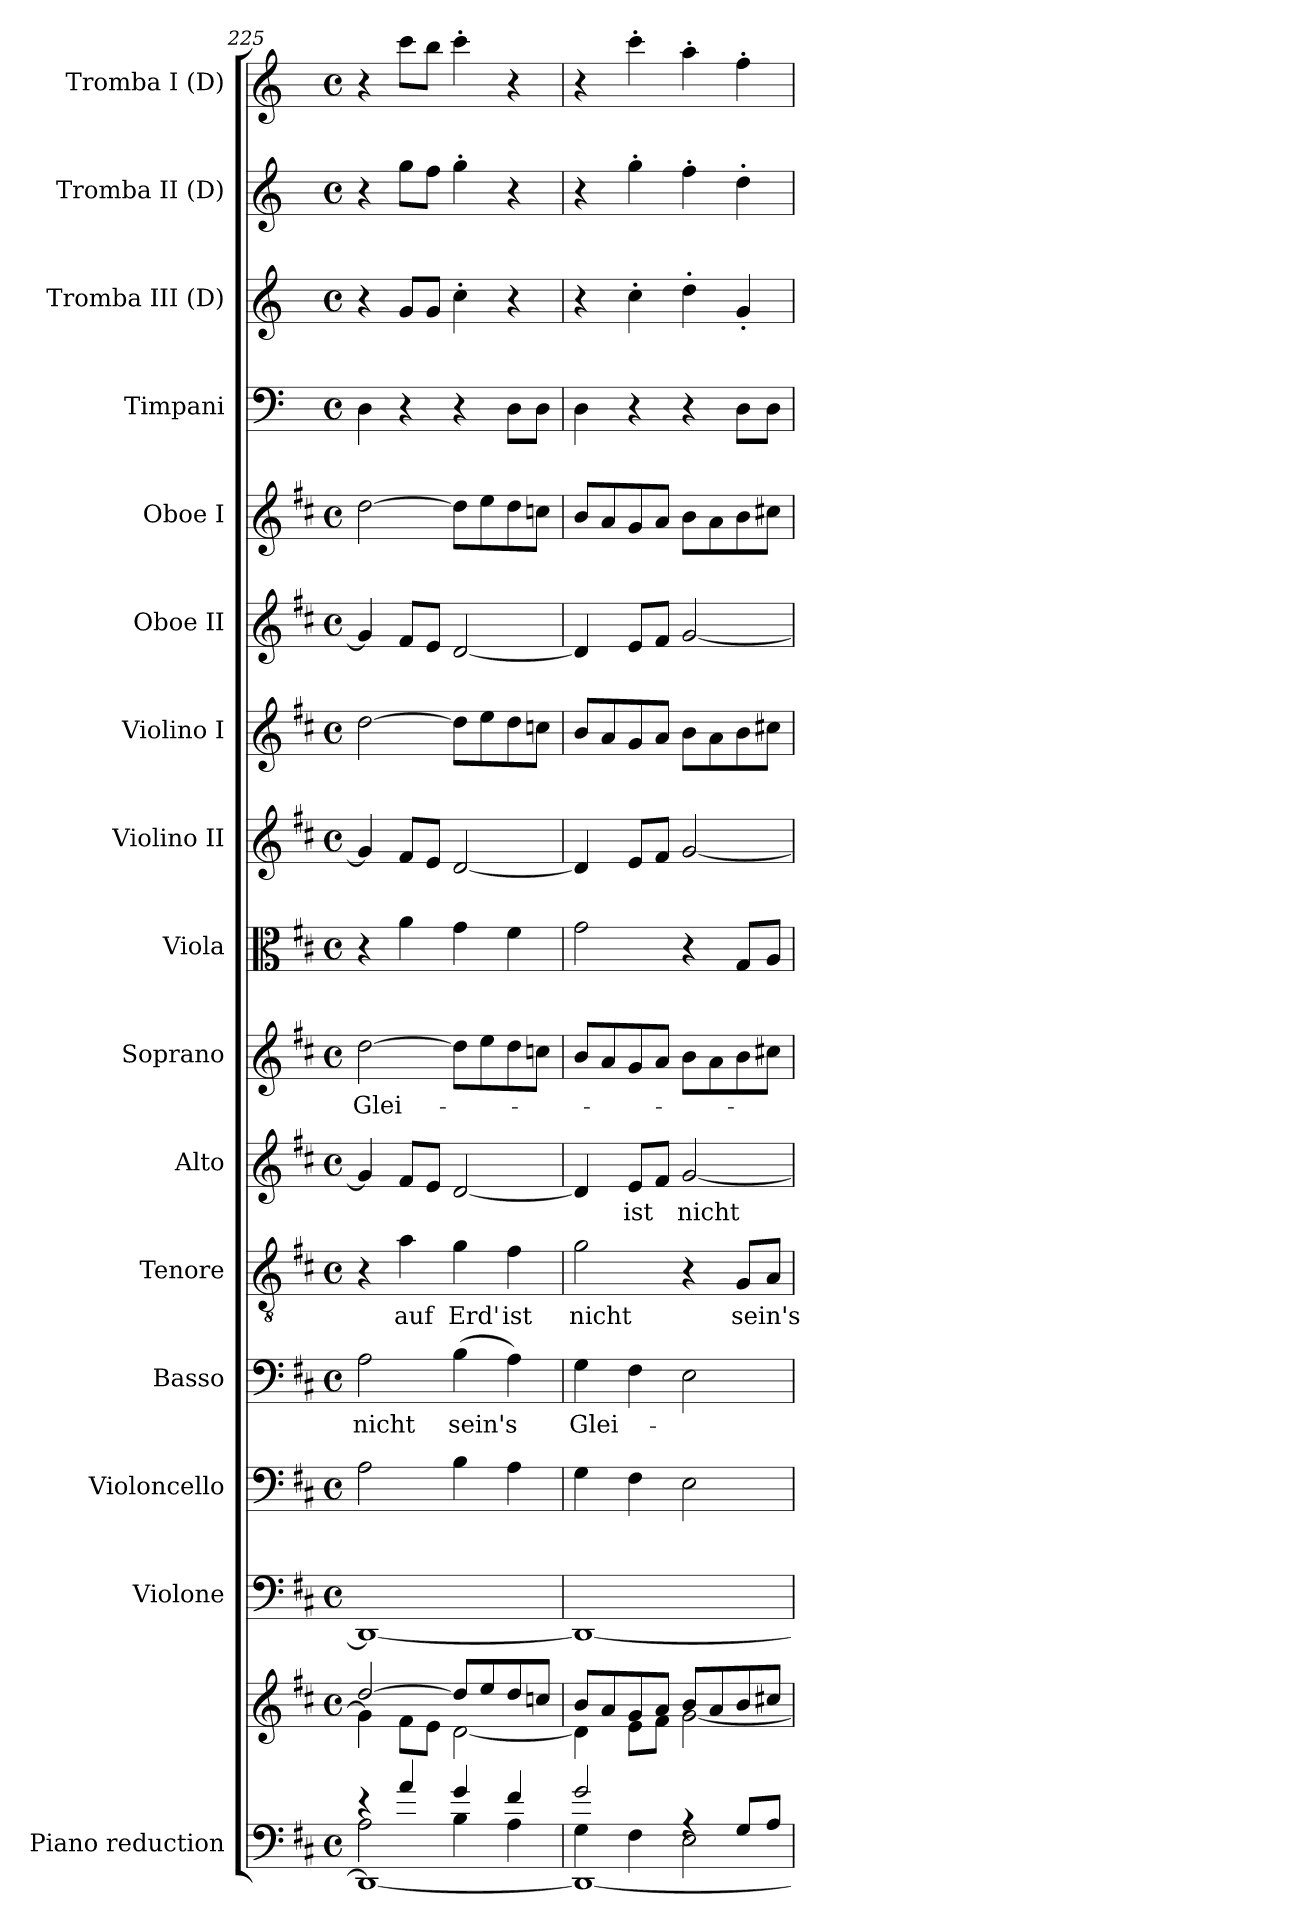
**kern	**kern	**kern	**kern	**kern	**text	**kern	**text	**kern	**text	**kern	**text	**kern	**kern	**kern	**kern	**kern	**kern	**kern	**kern	**kern
*part16	*part16	*part15	*part14	*part13	*part13	*part12	*part12	*part11	*part11	*part10	*part10	*part9	*part8	*part7	*part6	*part5	*part4	*part3	*part2	*part1
*staff17	*staff16	*staff15	*staff14	*staff13	*staff13	*staff12	*staff12	*staff11	*staff11	*staff10	*staff10	*staff9	*staff8	*staff7	*staff6	*staff5	*staff4	*staff3	*staff2	*staff1
*I"Piano reduction	*	*I"Violone	*I"Violoncello	*I"Basso	*	*I"Tenore	*	*I"Alto	*	*I"Soprano	*	*I"Viola	*I"Violino II	*I"Violino I	*I"Oboe II	*I"Oboe I	*I"Timpani	*I"Tromba III (D)	*I"Tromba II (D)	*I"Tromba I (D)
*I'Pno	*	*	*	*	*	*	*	*	*	*	*	*	*	*	*I'Ob	*I'Ob	*I'Timp	*	*	*
!!LO:PB:g=z
*clefF4	*clefG2	*clefF4	*clefF4	*clefF4	*	*clefGv2	*	*clefG2	*	*clefG2	*	*clefC3	*clefG2	*clefG2	*clefG2	*clefG2	*clefF4	*clefG2	*clefG2	*clefG2
*	*	*ITrd7c12	*	*	*	*	*	*	*	*	*	*	*	*	*	*	*	*ITrd-1c-2	*ITrd-1c-2	*ITrd-1c-2
*k[f#c#]	*k[f#c#]	*k[f#c#]	*k[f#c#]	*k[f#c#]	*	*k[f#c#]	*	*k[f#c#]	*	*k[f#c#]	*	*k[f#c#]	*k[f#c#]	*k[f#c#]	*k[f#c#]	*k[f#c#]	*k[]	*k[f#c#]	*k[f#c#]	*k[f#c#]
*M4/4	*M4/4	*M4/4	*M4/4	*M4/4	*	*M4/4	*	*M4/4	*	*M4/4	*	*M4/4	*M4/4	*M4/4	*M4/4	*M4/4	*M4/4	*M4/4	*M4/4	*M4/4
*met(c)	*met(c)	*met(c)	*met(c)	*met(c)	*	*met(c)	*	*met(c)	*	*met(c)	*	*met(c)	*met(c)	*met(c)	*met(c)	*met(c)	*met(c)	*met(c)	*met(c)	*met(c)
=225	=225	=225	=225	=225	=225	=225	=225	=225	=225	=225	=225	=225	=225	=225	=225	=225	=225	=225	=225	=225
*^	*^	*	*	*	*	*	*	*	*	*	*	*	*	*	*	*	*	*	*	*
*	*^	*	*	*	*	*	*	*	*	*	*	*	*	*	*	*	*	*	*	*	*	*
!	!	!	!	!	!	!	!	!LO:LY:b	!	!	!	!	!	!LO:LY:b	!	!	!	!	!	!	!	!	!
4re	1DD_	2A\	[2dd/	4g\]	1DDD_	2A\	2A\	nicht	4r	.	4g/]	.	[2dd\	Glei-	4r	4g/]	[2dd\	4g/]	[2dd\	4D\	4r	4r	4r
!	!	!	!	!	!	!	!	!	!	!LO:LY:b	!	!	!	!	!	!	!	!	!	!	!	!	!
4a/	.	.	.	8f#\L	.	.	.	.	4a\	auf	8f#/L	.	.	.	4a\	8f#/L	.	8f#/L	.	4r	8a/L	8aa\L	8ddd\L
.	.	.	.	8e\J	.	.	.	.	.	.	8e/J	.	.	.	.	8e/J	.	8e/J	.	.	8a/J	8gg\J	8ccc#\J
!	!	!	!	!	!	!	!	!LO:LY:b	!	!LO:LY:b	!	!	!	!	!	!	!	!	!	!	!	!	!
4g/	.	4B\	8dd/L]	[2d\	.	4B\	(>4B\	sein's	4g\	Erd'	[2d/	.	8dd\L]	.	4g\	[2d/	8dd\L]	[2d/	8dd\L]	4r	4dd'\	4aa'\	4ddd'\
.	.	.	8ee/	.	.	.	.	.	.	.	.	.	8ee\	.	.	.	8ee\	.	8ee\	.	.	.	.
!	!	!	!	!	!	!	!	!	!	!LO:LY:b	!	!	!	!	!	!	!	!	!	!	!	!	!
4f#/	.	4A\	8dd/	.	.	4A\	4A\)	.	4f#\	ist	.	.	8dd\	.	4f#\	.	8dd\	.	8dd\	8D\L	4r	4r	4r
.	.	.	8ccn/J	.	.	.	.	.	.	.	.	.	8ccn\J	.	.	.	8ccn\J	.	8ccn\J	8D\J	.	.	.
=226	=226	=226	=226	=226	=226	=226	=226	=226	=226	=226	=226	=226	=226	=226	=226	=226	=226	=226	=226	=226	=226	=226	=226
!	!	!	!	!	!	!	!	!LO:LY:b	!	!LO:LY:b	!	!	!	!	!	!	!	!	!	!	!	!	!
2g/	1DD_	4G\	8b/L	4d\]	1DDD_	4G\	4G\	Glei-	2g\	nicht	4d/]	.	8b/L	.	2g\	4d/]	8b/L	4d/]	8b/L	4D\	4r	4r	4r
.	.	.	8a/	.	.	.	.	.	.	.	.	.	8a/	.	.	.	8a/	.	8a/	.	.	.	.
!	!	!	!	!	!	!	!	!	!	!	!	!LO:LY:b	!	!	!	!	!	!	!	!	!	!	!
.	.	4F#\	8g/	8e\L	.	4F#\	4F#\	.	.	.	8e/L	ist	8g/	.	.	8e/L	8g/	8e/L	8g/	4r	4dd'\	4aa'\	4ddd'\
.	.	.	8a/J	8f#\J	.	.	.	.	.	.	8f#/J	.	8a/J	.	.	8f#/J	8a/J	8f#/J	8a/J	.	.	.	.
!	!	!	!	!	!	!	!	!	!	!	!	!LO:LY:b	!	!	!	!	!	!	!	!	!	!	!
4rA	.	2E\	8b/L	[2g\	.	2E\	2E\	.	4r	.	[2g/	nicht	8b\L	.	4r	[2g/	8b\L	[2g/	8b\L	4r	4ee'\	4gg'\	4bb'\
.	.	.	8a/	.	.	.	.	.	.	.	.	.	8a\	.	.	.	8a\	.	8a\	.	.	.	.
!	!	!	!	!	!	!	!	!	!	!LO:LY:b	!	!	!	!	!	!	!	!	!	!	!	!	!
8G/L	.	.	8b/	.	.	.	.	.	8G/L	sein's	.	.	8b\	.	8G/L	.	8b\	.	8b\	8D\L	4a'/	4ee'\	4gg'\
8A/J	.	.	8cc#X/J	.	.	.	.	.	8A/J	.	.	.	8cc#X\J	.	8A/J	.	8cc#X\J	.	8cc#X\J	8D\J	.	.	.
*v	*v	*v	*	*	*	*	*	*	*	*	*	*	*	*	*	*	*	*	*	*	*	*	*
*	*v	*v	*	*	*	*	*	*	*	*	*	*	*	*	*	*	*	*	*	*	*
=	=	=	=	=	=	=	=	=	=	=	=	=	=	=	=	=	=	=	=	=
*-	*-	*-	*-	*-	*-	*-	*-	*-	*-	*-	*-	*-	*-	*-	*-	*-	*-	*-	*-	*-
